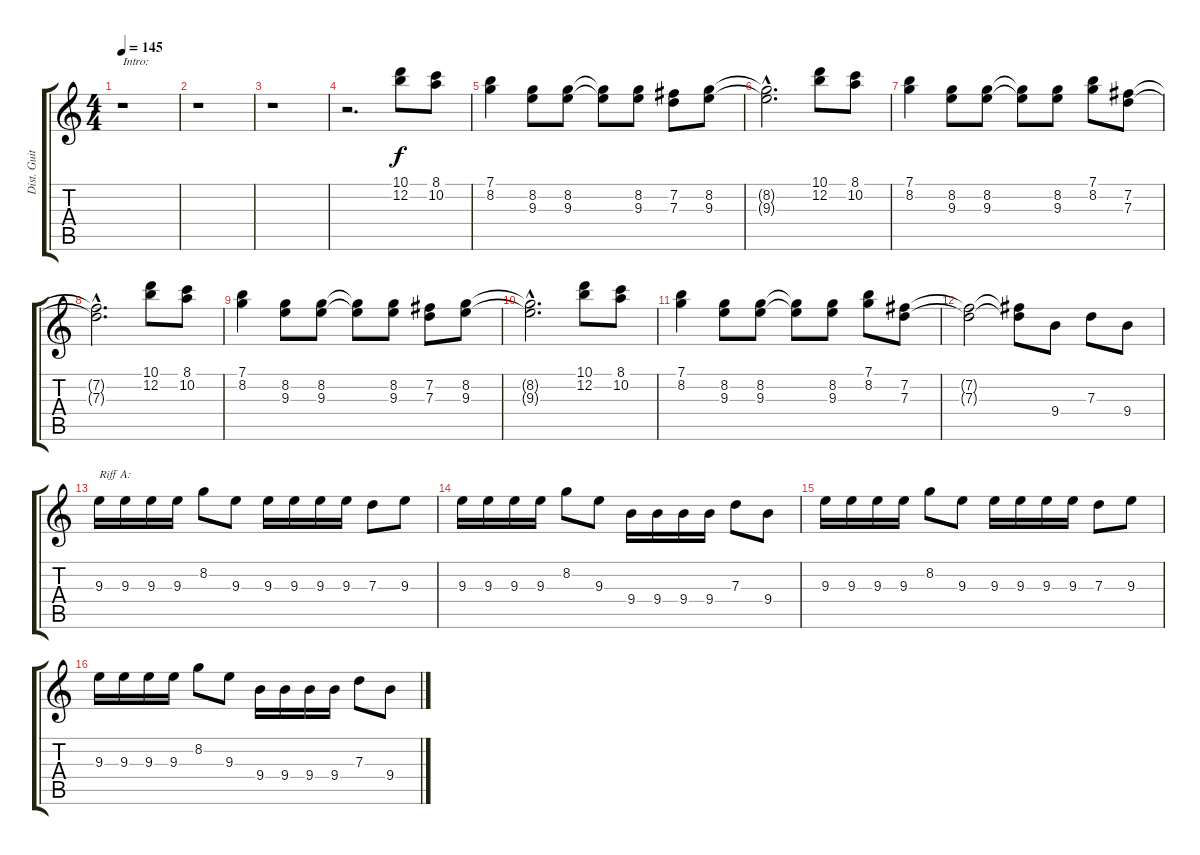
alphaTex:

\track ("Dist. Guitar 1" "Dist. Guit") {instrument overdrivenguitar}
\staff {score tabs}
\tuning (E4 B3 G3 D3 A2 E2) {hide}
\ts (4 4)
\tempo 145
\clef g2
\ks c
r.1{txt "Intro:" dy f instrument overdrivenguitar} |
r.1 |
r.1 |
r.2{d} (10.1 12.2).8 (8.1 10.2).8 |
(7.1 8.2).4 (8.2 9.3).8 (8.2 9.3).8 (8.2{t} 9.3{t}).8 (8.2 9.3).8 (7.2 7.3).8 (8.2 9.3).8 |
(8.2{hac t} 9.3{hac t}).2{d} (10.1 12.2).8 (8.1 10.2).8 |
(7.1 8.2).4 (8.2 9.3).8 (8.2 9.3).8 (8.2{t} 9.3{t}).8 (8.2 9.3).8 (7.1 8.2).8 (7.2 7.3).8 |
(7.2{hac t} 7.3{hac t}).2{d} (10.1 12.2).8 (8.1 10.2).8 |
(7.1 8.2).4 (8.2 9.3).8 (8.2 9.3).8 (8.2{t} 9.3{t}).8 (8.2 9.3).8 (7.2 7.3).8 (8.2 9.3).8 |
(8.2{hac t} 9.3{hac t}).2{d} (10.1 12.2).8 (8.1 10.2).8 |
(7.1 8.2).4 (8.2 9.3).8 (8.2 9.3).8 (8.2{t} 9.3{t}).8 (8.2 9.3).8 (7.1 8.2).8 (7.2 7.3).8 |
(7.2{t} 7.3{t}).2 (7.2{t} 7.3{t}).8 9.4.8 7.3.8 9.4.8 |
9.3.16{txt "Riff A:"} 9.3.16 9.3.16 9.3.16 8.2.8 9.3.8 9.3.16 9.3.16 9.3.16 9.3.16 7.3.8 9.3.8 |
9.3.16 9.3.16 9.3.16 9.3.16 8.2.8 9.3.8 9.4.16 9.4.16 9.4.16 9.4.16 7.3.8 9.4.8 |
9.3.16 9.3.16 9.3.16 9.3.16 8.2.8 9.3.8 9.3.16 9.3.16 9.3.16 9.3.16 7.3.8 9.3.8 |
9.3.16 9.3.16 9.3.16 9.3.16 8.2.8 9.3.8 9.4.16 9.4.16 9.4.16 9.4.16 7.3.8 9.4.8
